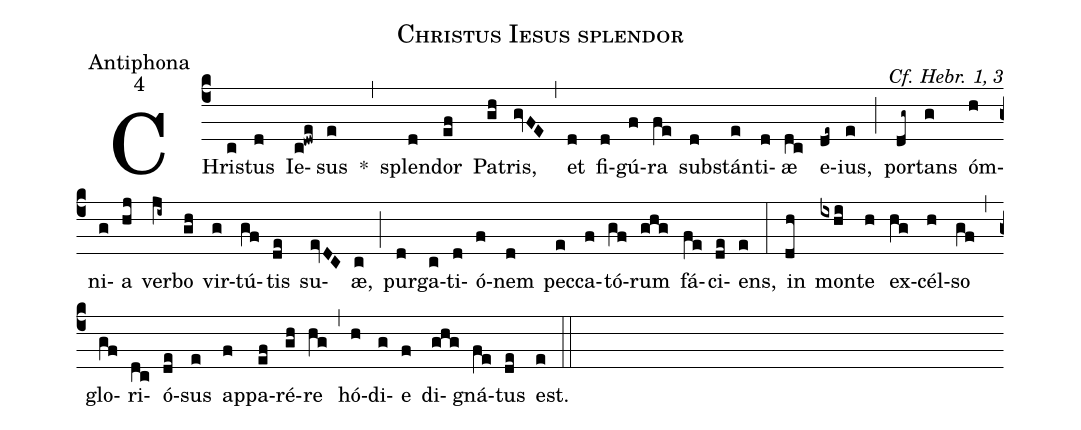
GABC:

name:Christus Iesus splendor;
office-part:Antiphona;
mode:4;
commentary:Cf. Hebr. 1, 3;
%%
(c4)
CHris(c)tus(d) Ie(c!dwe)sus(e) *(,)
splen(d)dor(ef) Pa(gh)tris,(gvFE) (,)
et(d) fi(d)gú(f)ra(fe) sub(d)stán(e)ti(d)æ(dc) e(de~)ius,(e) (;)
por(dg~)tans(g) óm(h)ni(g)a(hj) ver(ji~)bo(gh) vir(g)tú(gf)tis(de) su(evDC)æ,(c) (;)
pur(d)ga(c)ti(d)ó(f)nem(d) pec(e)ca(f)tó(gf)rum(ghg) fá(fe)ci(de)ens,(e) (:)
in(dh) mon(ixhi)te(h) ex(hg)cél(h)so(gf) (,)
glo(gf)ri(dc)ó(de)sus(e) ap(f)pa(ef)ré(gh)re(hg) (,)
hó(h)di(g)e(f) di(ghg)gná(fe)tus(de) est.(e) (::)
